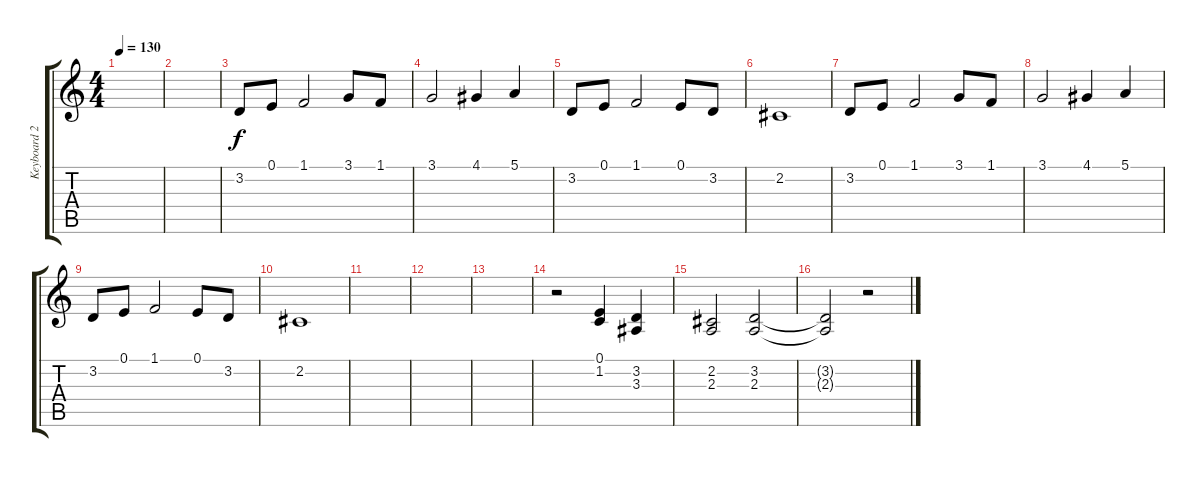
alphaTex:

\track ("Keyboard 2" "Keyboard 2") {instrument electricpiano2}
\staff {score tabs}
\tuning (E4 B3 G3 D3 A2 E2) {hide}
\ts (4 4)
\tempo 130
\clef g2
\ks c
|
|
3.2.8 0.1.8 1.1.2 3.1.8 1.1.8 |
3.1.2 4.1.4 5.1.4 |
3.2.8 0.1.8 1.1.2 0.1.8 3.2.8 |
2.2.1 |
3.2.8 0.1.8 1.1.2 3.1.8 1.1.8 |
3.1.2 4.1.4 5.1.4 |
3.2.8 0.1.8 1.1.2 0.1.8 3.2.8 |
2.2.1 |
|
|
|
r.2 (0.1 1.2).4 (3.2 3.3).4 |
(2.2 2.3).2 (3.2 2.3).2 |
(3.2{t} 2.3{t}).2 r.2
